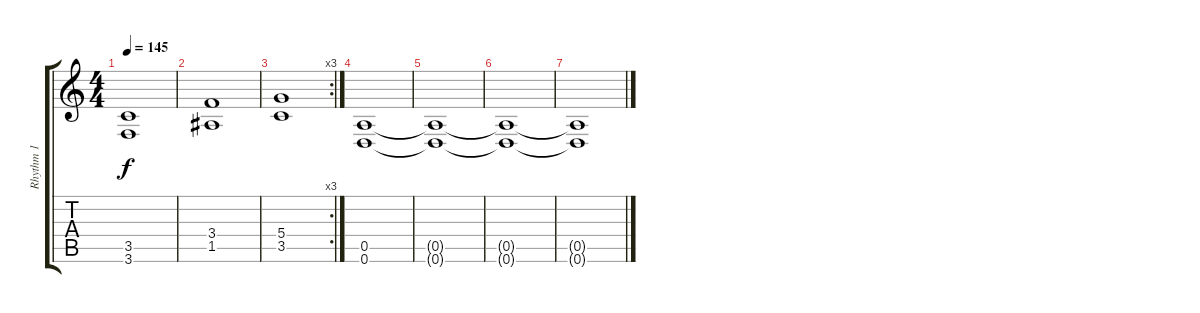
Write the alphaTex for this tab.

\track ("Rhythm 1" "Rhythm 1") {instrument distortionguitar}
\staff {score tabs}
\tuning (E4 B3 G3 D3 A2 D2) {hide}
\ts (4 4)
\tempo 145
\clef g2
\ks c
(3.5 3.6).1{dy f} |
(3.4 1.5).1 |
\rc 3
(5.4 3.5).1 |
(0.5 0.6).1 |
(0.5{t} 0.6{t}).1 |
(0.5{t} 0.6{t}).1 |
(0.5{t} 0.6{t}).1
